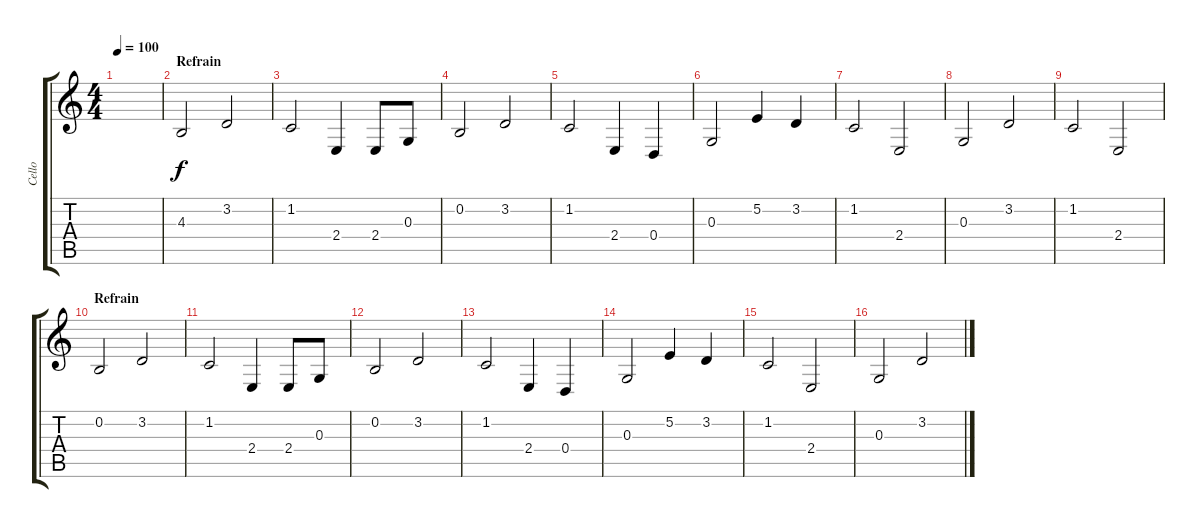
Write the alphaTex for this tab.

\track ("Cello" "Cello") {instrument cello}
\staff {score tabs}
\tuning (E4 B3 G3 D3 A2 E2) {hide}
\ts (4 4)
\tempo 100
\clef g2
\ks c
|
\section ("" "Refrain")
4.3.2 3.2.2 |
1.2.2 2.4.4 2.4.8 0.3.8 |
0.2.2 3.2.2 |
1.2.2 2.4.4 0.4.4 |
0.3.2 5.2.4 3.2.4 |
1.2.2 2.4.2 |
0.3.2 3.2.2 |
1.2.2 2.4.2 |
\section ("" "Refrain")
0.2.2 3.2.2 |
1.2.2 2.4.4 2.4.8 0.3.8 |
0.2.2 3.2.2 |
1.2.2 2.4.4 0.4.4 |
0.3.2 5.2.4 3.2.4 |
1.2.2 2.4.2 |
0.3.2 3.2.2
